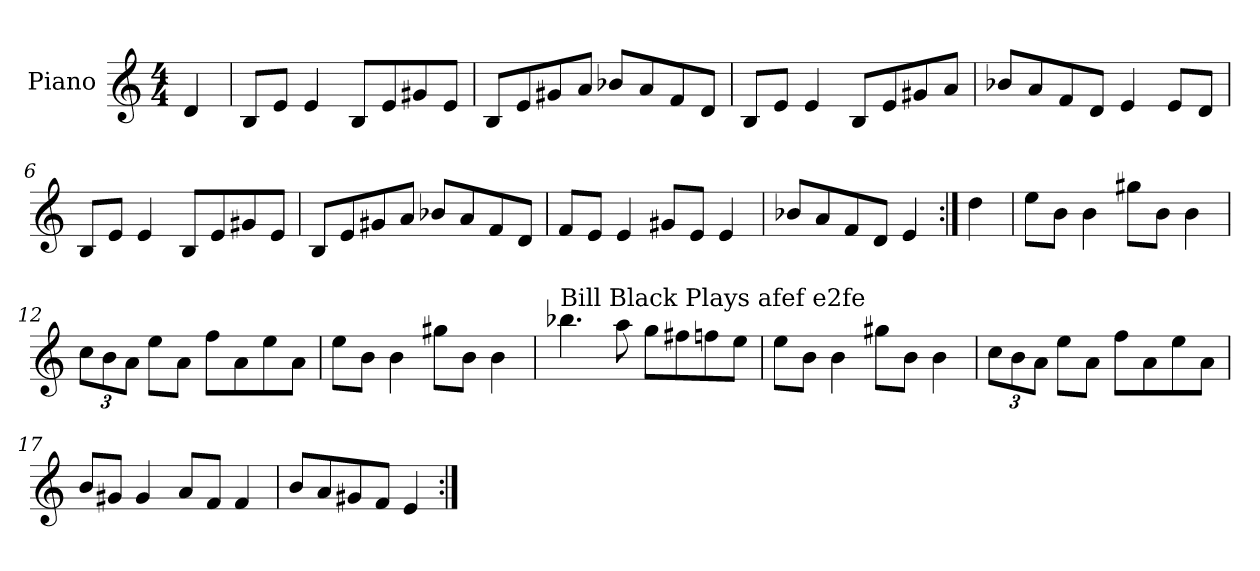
**kern
*part1
*staff1
*I"Piano
*I'Pno
*clefG2
*k[]
*M4/4
=1
4d/
=2
8B/L
8e/J
4e/
8B/L
8e/
8g#X/
8e/J
=3
8B/L
8e/
8g#X/
8a/J
8b-X/L
8a/
8f/
8d/J
=4
8B/L
8e/J
4e/
8B/L
8e/
8g#X/
8a/J
=5
8b-X/L
8a/
8f/
8d/J
4e/
8e/L
8d/J
!!LO:LB:g=z
=6
8B/L
8e/J
4e/
8B/L
8e/
8g#X/
8e/J
=7
8B/L
8e/
8g#X/
8a/J
8b-X/L
8a/
8f/
8d/J
=8
8f/L
8e/J
4e/
8g#X/L
8e/J
4e/
=9
8b-X/L
8a/
8f/
8d/J
4e/
=10:|!
4dd\
=11
8ee\L
8b\J
4b\
8gg#X\L
8b\J
4b\
!!LO:LB:g=z
=12
12cc\L
12b\
12a\J
8ee\L
8a\J
8ff\L
8a\
8ee\
8a\J
=13
8ee\L
8b\J
4b\
8gg#X\L
8b\J
4b\
=14
!LO:TX:a:t=Bill Black Plays afef e2fe
4.bb-X\
8aa\
8gg\L
8ff#X\
8ffn\
8ee\J
=15
8ee\L
8b\J
4b\
8gg#X\L
8b\J
4b\
!!LO:LB:g=z
=16
12cc\L
12b\
12a\J
8ee\L
8a\J
8ff\L
8a\
8ee\
8a\J
=17
8b/L
8g#X/J
4g#/
8a/L
8f/J
4f/
=18
8b/L
8a/
8g#X/
8f/J
4e/
=:|!
*-
